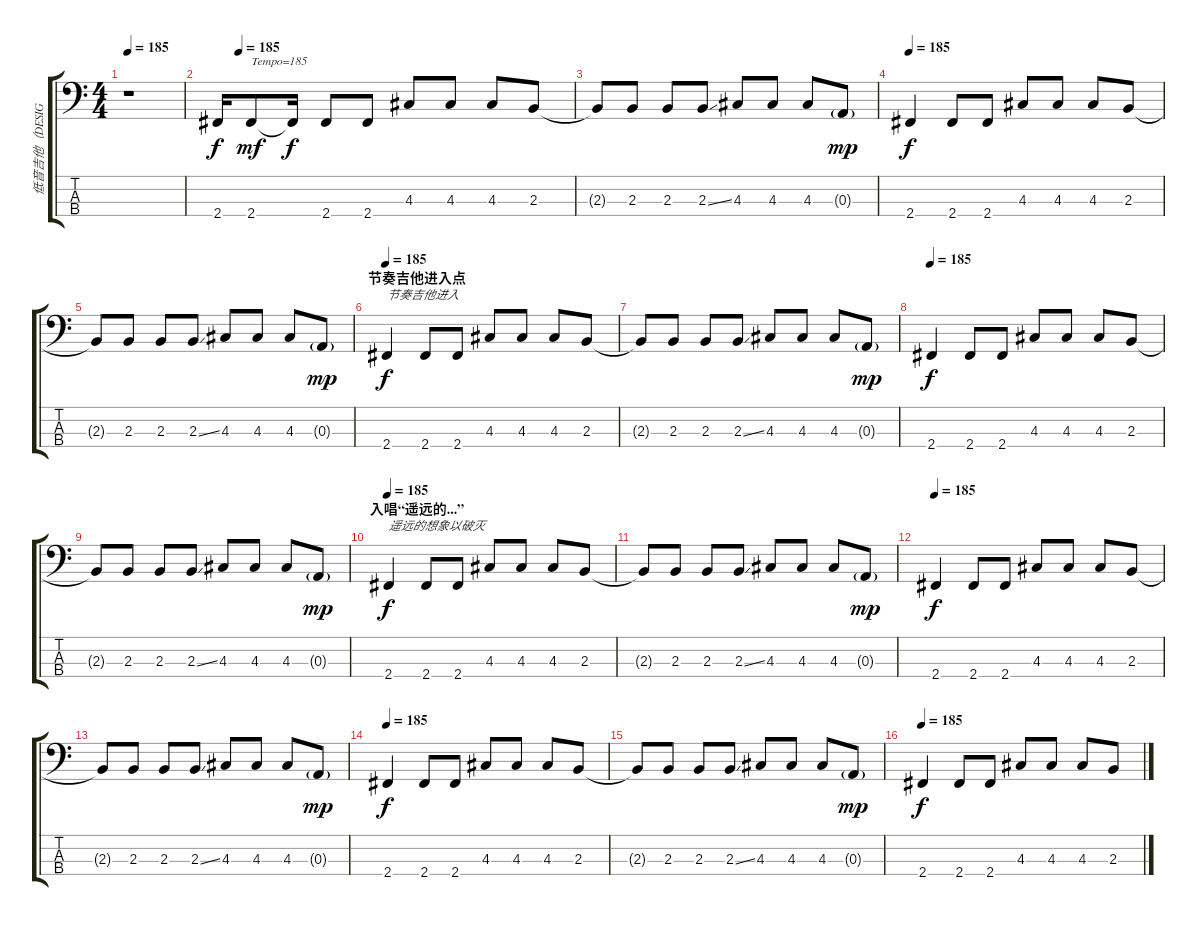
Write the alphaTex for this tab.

\track ("低音吉他（DESIGN CEO）" "低音吉他（DESIG") {instrument electricbassfinger}
\staff {score tabs}
\tuning (G2 D2 A1 E1) {hide}
\ts (4 4)
\tempo 185
\clef f4
\ks c
r.1{dy f instrument electricbassfinger} |
\tempo (185 0.0625)
2.4.16 2.4.8{txt "Tempo=185" dy mf} 2.4{t}.16{dy f} 2.4.8 2.4.8 4.3.8 4.3.8 4.3.8 2.3.8 |
2.3{t}.8 2.3.8 2.3.8 2.3{ss}.8 4.3.8 4.3.8 4.3.8 0.3{g}.8{dy mp} |
\tempo 185
2.4.4{dy f} 2.4.8 2.4.8 4.3.8 4.3.8 4.3.8 2.3.8 |
2.3{t}.8 2.3.8 2.3.8 2.3{ss}.8 4.3.8 4.3.8 4.3.8 0.3{g}.8{dy mp} |
\section ("" "节奏吉他进入点")
\tempo 185
2.4.4{txt "节奏吉他进入" dy f} 2.4.8 2.4.8 4.3.8 4.3.8 4.3.8 2.3.8 |
2.3{t}.8 2.3.8 2.3.8 2.3{ss}.8 4.3.8 4.3.8 4.3.8 0.3{g}.8{dy mp} |
\tempo 185
2.4.4{dy f} 2.4.8 2.4.8 4.3.8 4.3.8 4.3.8 2.3.8 |
2.3{t}.8 2.3.8 2.3.8 2.3{ss}.8 4.3.8 4.3.8 4.3.8 0.3{g}.8{dy mp} |
\section ("" "入唱“遥远的...”")
\tempo 185
2.4.4{txt "遥远的想象以破灭" dy f} 2.4.8 2.4.8 4.3.8 4.3.8 4.3.8 2.3.8 |
2.3{t}.8 2.3.8 2.3.8 2.3{ss}.8 4.3.8 4.3.8 4.3.8 0.3{g}.8{dy mp} |
\tempo 185
2.4.4{dy f} 2.4.8 2.4.8 4.3.8 4.3.8 4.3.8 2.3.8 |
2.3{t}.8 2.3.8 2.3.8 2.3{ss}.8 4.3.8 4.3.8 4.3.8 0.3{g}.8{dy mp} |
\tempo 185
2.4.4{dy f} 2.4.8 2.4.8 4.3.8 4.3.8 4.3.8 2.3.8 |
2.3{t}.8 2.3.8 2.3.8 2.3{ss}.8 4.3.8 4.3.8 4.3.8 0.3{g}.8{dy mp} |
\tempo 185
2.4.4{dy f} 2.4.8 2.4.8 4.3.8 4.3.8 4.3.8 2.3.8
